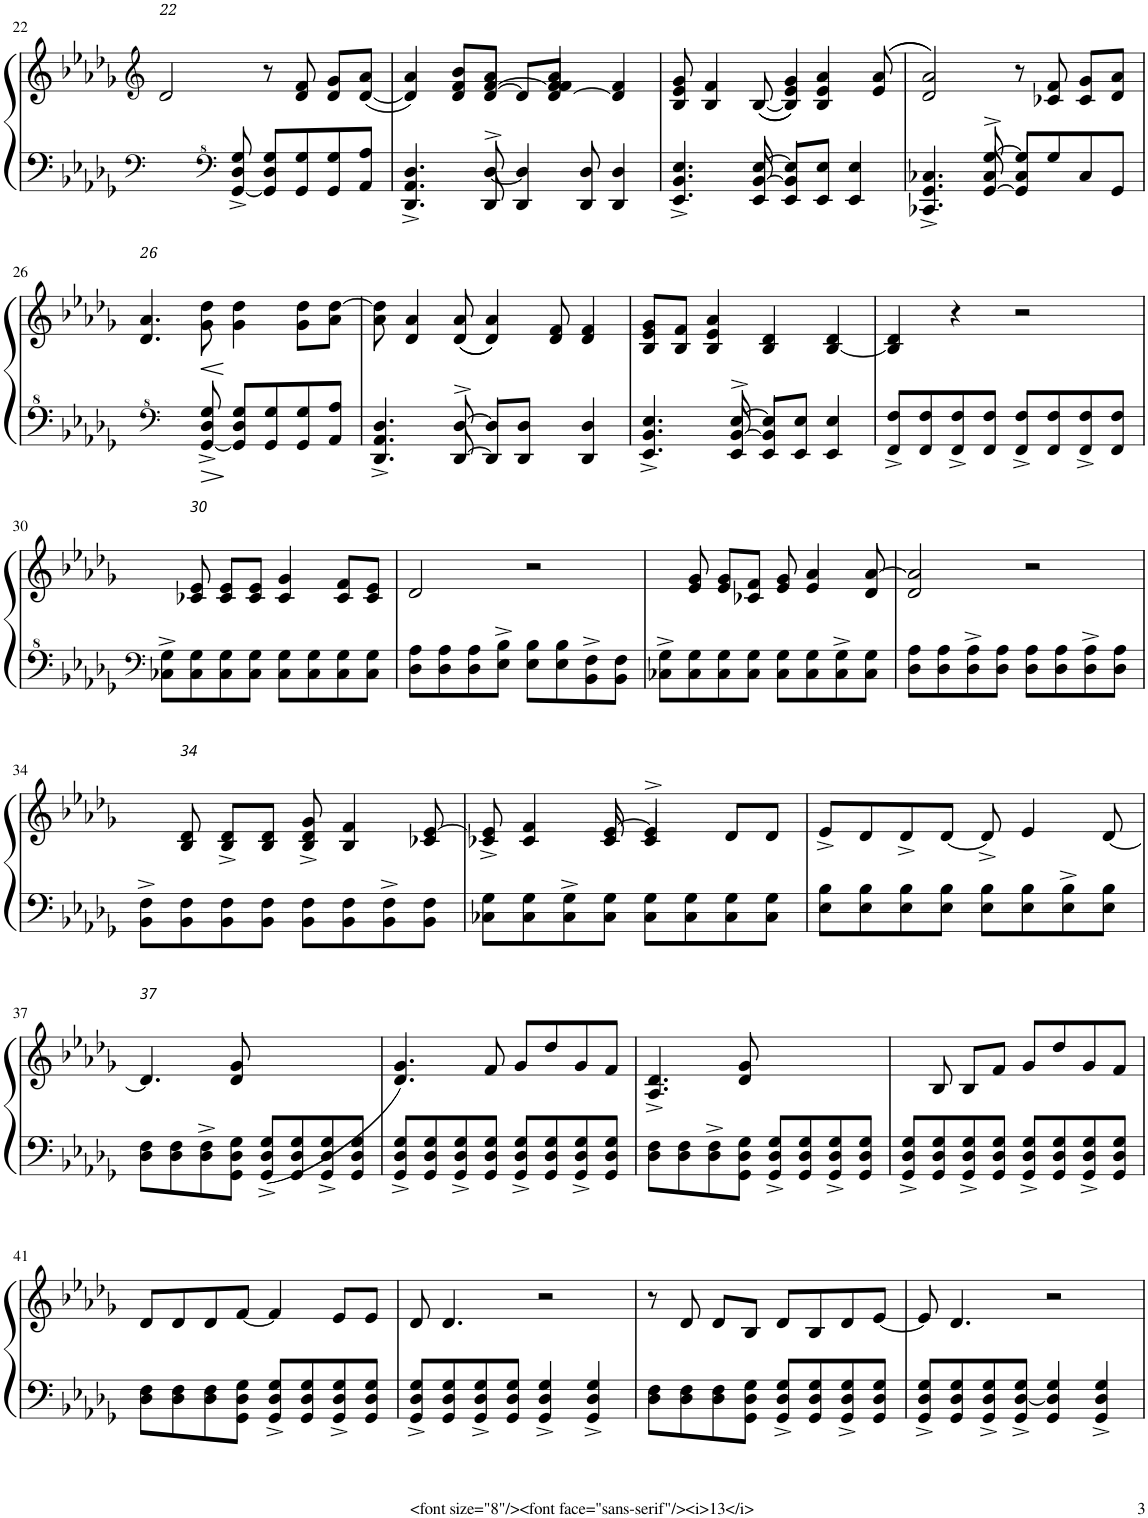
**kern	**kern	**dynam
*part1	*part1	*part1
*staff2	*staff1	*staff1/2
!!LO:PB:g=z
*clefF4	*clefG2	*
*k[b-e-a-d-g-]	*k[b-e-a-d-g-]	*
*M2/2	*M2/2	*
=22	=22	=22
*^	*^	*
!	!	!LO:TX:a:i:t=22	!	!
2ryy	2ryy	2d-/	2.ryy	.
*clefF^4	*	*	*	*
[8G-/^ 8d-/^ 8g-/^	8ryy	2ryy	.	.
8G-/] 8d-/ 8g-/L	8r	.	.	.
8G-/ 8g-/	4.ryy	.	8d-/ 8f/	.
8G-/ 8g-/	.	.	8d-/ 8g-/L	.
8A-/ 8a-/J	.	8ryy	([8d-/ 8a-/J	.
=23	=23	=23	=23	=23
*	*^	*	*^	*
4.D-/^ 4.A-/^ 4.d-/^	2.ryy	4.ryy	2.ryy	4d-/] 4a-/)	4.ryy	.
.	.	.	.	8d-/ 8f/ 8b-/L	.	.
[8d-/	.	8D-^/	.	[8d-/J	[4f/ 4a-/	.
4d-/]	.	4D-/	.	8d-/L]	.	.
.	.	.	.	[8d-/ 8f/J	4f/] 4a-/	.
8ryy	8ryy	8D-/ 8d-/	8ryy	8ryy	.	.
[8D-/ [8d-/	8ryy	8ryy	8ryy	8d-/_ [8f/	8ryy	.
=24	=24	=24	=24	=24	=24	=24
8D-/] 8d-/]	4.E-/^ 4.B-/^ 4.e-/^	4.ryy	8B-/ 8e-/ 8g-/	8d-/] 8f/]	8ryy	.
*	*	*	*	*v	*v	*
8ryy	.	.	4B-/ 4f/	2.ryy	.
.	[8e-/	8E-/ [8B-/	(([8B-/	.	.
.	4e-/]	8E-/ 8B-/]L	4B-/] 4e-/ 4g-/))	.	.
*	*	*	*	*^	*
.	.	8E-/ 8e-/J	.	.	4B-/ 4e-/ 4a-/	.
4E-/ 4e-/	8ryy	4ryy	4ryy	.	.	.
.	8ryy	.	.	((8e-/ 8a-/	8ryy	.
*	*v	*v	*	*	*	*
*	*	*v	*v	*v	*
=25	=25	=25	=25
4.C-X/^ 4.G-/^ 4.c-X/^	4.ryy	2d-/ 2a-/))	.
[8g-/	[8G-/^ 8c-/^	.	.
4g-/]	8G-/] 8c-/L	8r	.
.	8g-/	8c-X/ 8f/	.
4ryy	8c-/	8c-/ 8g-/L	.
.	8G-/J	8d-/ 8a-/J	.
*v	*v	*	*
!!LO:LB:g=z
=26	=26	=26
*clefF^4	*	*
*^	*	*
!	!	!LO:TX:a:i:t=26	!
*v	*v	*	*
4.ryy	4.d-/ 4.a-/	.
!	!	!LO:HP:b
[8G-/^ 8d-/^ 8g-/^	8g-\ 8dd-\	<
8G-/] 8d-/ 8g-/L	4g-\ 4dd-\	[
8G-/ 8g-/	.	.
8G-/ 8g-/	8g-\ 8dd-\L	.
8A-/ 8a-/J	8a-\ [8dd-\J	.
=27	=27	=27
*^	*	*
4.D-/^ 4.A-/^ 4.d-/^	4.ryy	8a-\ 8dd-\]	.
.	.	4d-/ 4a-/	.
[8d-/	[8D-^/	((8d-/ 8a-/	.
4d-/]	8D-/L]	4d-/ 4a-/))	.
.	8D-/ 8d-/J	.	.
8ryy	4ryy	8d-/ 8f/	.
[8D-/ [8d-/	.	[8d-/ [8f/	.
=28	=28	=28	=28
4.E-/^ 4.B-/^ 4.e-/^	4.ryy	8B-/ 8e-/ 8g-/L	.
.	.	8d-/] 8f/]	.
.	.	8B-/ 8f/J	.
8D-/] 8d-/]	8E-/^ [8B-/^	4B-/ 4e-/ 4a-/	.
[8e-/	8E-/ 8B-/]L	.	.
4e-/]	8E-/ 8e-/J	4B-/ 4d-/	.
.	4.ryy	.	.
4E-/ 4e-/	.	[4B-/ 4d-/	.
*v	*v	*	*
=29	=29	=29
8F/^ 8f/^L	4B-/] 4d-/	.
8F/ 8f/	.	.
8F/^ 8f/^	4r	.
8F/ 8f/J	.	.
8F/^ 8f/^L	2r	.
8F/ 8f/	.	.
8F/^ 8f/^	.	.
8F/ 8f/J	.	.
!!LO:LB:g=z
=30	=30	=30
*clefF4	*	*
*^	*	*
8C-X\^ 8G-\^L	8ryy	8ryy	.
!	!	!LO:TX:a:i:t=30	!
8C-\ 8G-\	2..ryy	8c-X/ 8e-/	.
8C-\ 8G-\	.	8c-/ 8e-/L	.
8C-\ 8G-\J	.	8c-/ 8e-/J	.
8C-\ 8G-\L	.	4c-/ 4g-/	.
8C-\ 8G-\	.	.	.
8C-\ 8G-\	.	8c-/ 8f/L	.
8C-\ 8G-\J	.	8c-/ 8e-/J	.
*v	*v	*	*
=31	=31	=31
8D-\ 8A-\L	2d-/	.
8D-\ 8A-\	.	.
8D-\ 8A-\	.	.
8E-\^ 8B-\^J	.	.
8E-\ 8B-\L	2r	.
8E-\ 8B-\	.	.
8BB-\^ 8F\^	.	.
8BB-\ 8F\J	.	.
=32	=32	=32
*^	*	*
8C-X\^ 8G-\^L	8ryy	8ryy	.
8C-\ 8G-\	2..ryy	8e-/ 8g-/	.
8C-\ 8G-\	.	8e-/ 8g-/L	.
8C-\ 8G-\J	.	8c-X/ 8f/J	.
8C-\ 8G-\L	.	8e-/ 8g-/	.
8C-\ 8G-\	.	4e-/ 4a-/	.
8C-\^ 8G-\^	.	.	.
8C-\ 8G-\J	.	8d-/ [8a-/	.
=33	=33	=33	=33
8D-\ 8A-\L	2ryy	2d-/ 2a-/]	.
8D-\ 8A-\	.	.	.
8D-\^ 8A-\^	.	.	.
8D-\ 8A-\J	.	.	.
8D-\ 8A-\L	2r	2ryy	.
8D-\ 8A-\	.	.	.
8D-\^ 8A-\^	.	.	.
8D-\ 8A-\J	.	.	.
!!LO:LB:g=z
=34	=34	=34	=34
8BB-\^ 8F\^L	8ryy	8ryy	.
!	!	!LO:TX:a:i:t=34	!
8BB-\ 8F\	2..ryy	8B-/ 8d-/	.
8BB-\ 8F\	.	8B-/^ 8d-/^L	.
8BB-\ 8F\J	.	8B-/ 8d-/J	.
8BB-\ 8F\L	.	8B-/^ 8d-/^ 8g-/^	.
8BB-\ 8F\	.	4B-/ 4f/	.
8BB-\^ 8F\^	.	.	.
8BB-\ 8F\J	.	8c-X/ [8e-/	.
*v	*v	*	*
=35	=35	=35
*	*^	*
8C-X\ 8G-\L	8c-X/^ 8e-/]^	4.ryy	.
8C-\ 8G-\	4c-/ 4f/	.	.
8C-\^ 8G-\^	.	.	.
8C-\ 8G-\J	[8e-/	8c-/	.
8C-\ 8G-\L	4e-/]	4c-^/	.
8C-\ 8G-\	.	.	.
8C-\ 8G-\	8d-/L	4ryy	.
8C-\ 8G-\J	8d-/J	.	.
*	*v	*v	*
=36	=36	=36
8E-\ 8B-\L	8e-^/L	.
8E-\ 8B-\	8d-/	.
8E-\ 8B-\	8d-^/	.
8E-\ 8B-\J	[8d-/J	.
8E-\ 8B-\L	8d-^/]	.
8E-\ 8B-\	4e-/	.
8E-\^ 8B-\^	.	.
8E-\ 8B-\J	[8d-/	.
!!LO:LB:g=z
=37	=37	=37
*^	*	*
!	!	!LO:TX:a:i:t=37	!
2ryy	8D-\ 8F\L	4.d-/]	.
.	8D-\ 8F\	.	.
.	8D-\^ 8F\^	.	.
.	8GG-\ 8D-\ 8G-\J	8d-/ 8g-/	.
(8GG-/^ 8D-/^ 8G-/^L	2ryy	2ryy	.
8GG-/ 8D-/ 8G-/	.	.	.
8GG-/^ 8D-/^ 8G-/^	.	.	.
8GG-/ 8D-/ 8G-/J	.	.	.
*v	*v	*	*
=38	=38	=38
8GG-/^ 8D-/^ 8G-/^L	4.d-/ 4.g-/)	.
8GG-/ 8D-/ 8G-/	.	.
8GG-/^ 8D-/^ 8G-/^	.	.
8GG-/ 8D-/ 8G-/J	8f/	.
8GG-/^ 8D-/^ 8G-/^L	8g-/L	.
8GG-/ 8D-/ 8G-/	8dd-/	.
8GG-/^ 8D-/^ 8G-/^	8g-/	.
8GG-/ 8D-/ 8G-/J	8f/J	.
=39	=39	=39
*^	*	*
2ryy	8D-\ 8F\L	4.A-/^ 4.d-/^	.
.	8D-\ 8F\	.	.
.	8D-\^ 8F\^	.	.
.	8GG-\ 8D-\ 8G-\J	8d-/ 8g-/	.
8GG-/^ 8D-/^ 8G-/^L	2ryy	2ryy	.
8GG-/ 8D-/ 8G-/	.	.	.
8GG-/^ 8D-/^ 8G-/^	.	.	.
8GG-/ 8D-/ 8G-/J	.	.	.
=40	=40	=40	=40
8GG-/^ 8D-/^ 8G-/^L	8ryy	8ryy	.
8GG-/ 8D-/ 8G-/	2..ryy	8B-/	.
8GG-/^ 8D-/^ 8G-/^	.	8B-/L	.
8GG-/ 8D-/ 8G-/J	.	8f/J	.
8GG-/^ 8D-/^ 8G-/^L	.	8g-/L	.
8GG-/ 8D-/ 8G-/	.	8dd-/	.
8GG-/^ 8D-/^ 8G-/^	.	8g-/	.
8GG-/ 8D-/ 8G-/J	.	8f/J	.
*v	*v	*	*
!!LO:LB:g=z
=41	=41	=41
8D-\ 8F\L	8d-/L	.
8D-\ 8F\	8d-/	.
8D-\ 8F\	8d-/	.
8GG-\ 8D-\ 8G-\J	[8f/J	.
8GG-/^ 8D-/^ 8G-/^L	4f/]	.
8GG-/ 8D-/ 8G-/	.	.
8GG-/^ 8D-/^ 8G-/^	8e-/L	.
8GG-/ 8D-/ 8G-/J	8e-/J	.
=42	=42	=42
8GG-/^ 8D-/^ 8G-/^L	8d-/	.
8GG-/ 8D-/ 8G-/	4.d-/	.
8GG-/^ 8D-/^ 8G-/^	.	.
8GG-/ 8D-/ 8G-/J	.	.
4GG-/^ 4D-/^ 4G-/^	2r	.
4GG-/^ 4D-/^ 4G-/^	.	.
=43	=43	=43
8D-\ 8F\L	8r	.
8D-\ 8F\	8d-/	.
8D-\ 8F\	8d-/L	.
8GG-\ 8D-\ 8G-\J	8B-/J	.
8GG-/^ 8D-/^ 8G-/^L	8d-/L	.
8GG-/ 8D-/ 8G-/	8B-/	.
8GG-/^ 8D-/^ 8G-/^	8d-/	.
8GG-/ 8D-/ 8G-/J	[8e-/J	.
=44	=44	=44
8GG-/^ 8D-/^ 8G-/^L	8e-/]	.
8GG-/ 8D-/ 8G-/	4.d-/	.
8GG-/^ 8D-/^ 8G-/^	.	.
8GG-/^ [8D-/^ 8G-/^J	.	.
4GG-/ 4D-/] 4G-/	2r	.
4GG-/^ 4D-/^ 4G-/^	.	.
=	=	=
*-	*-	*-
